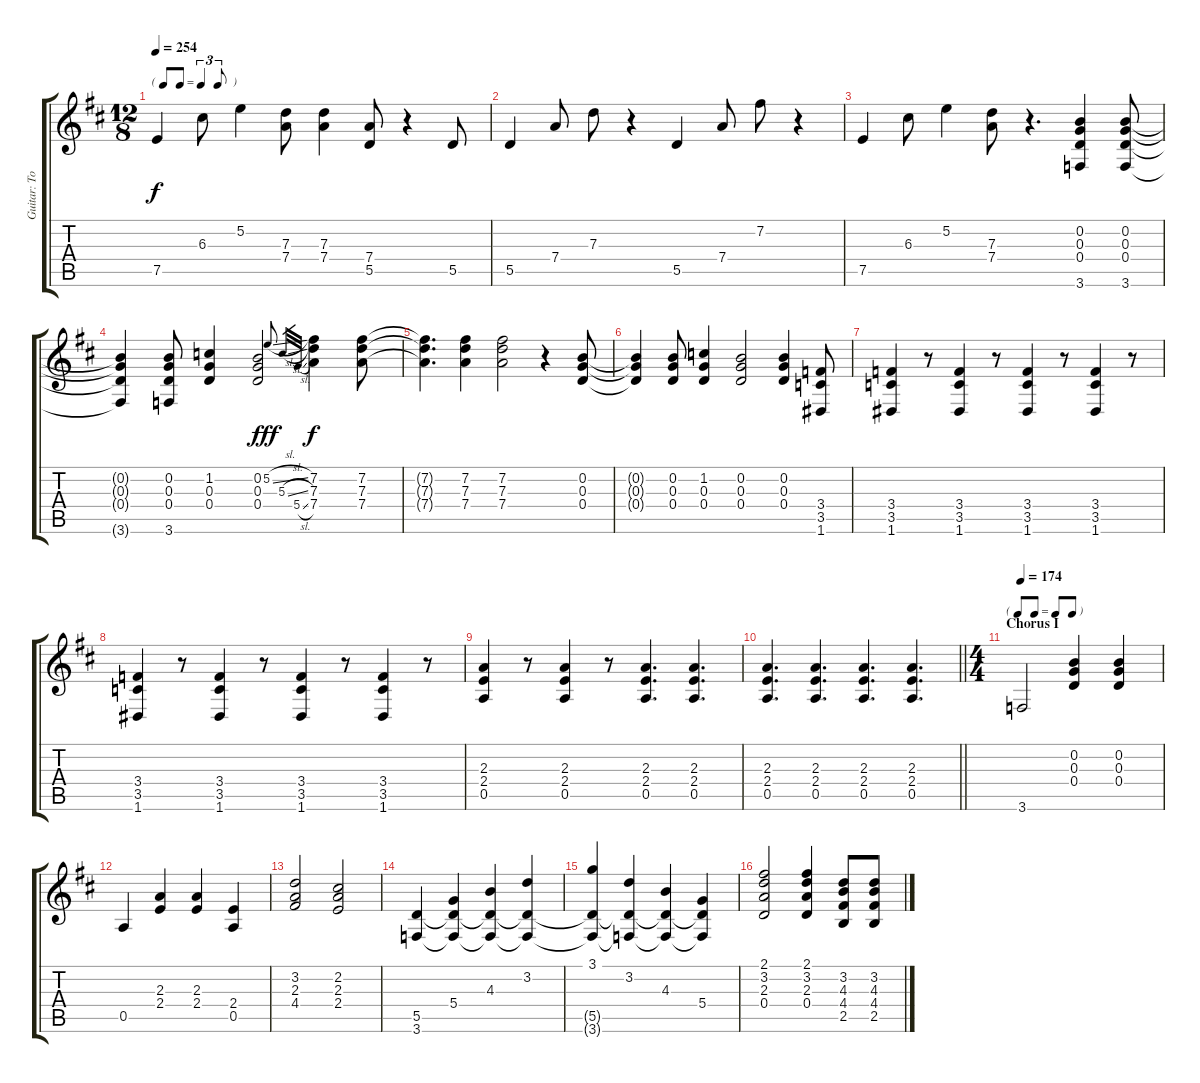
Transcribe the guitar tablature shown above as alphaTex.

\track ("Guitar: Todd" "Guitar: To") {instrument distortionguitar}
\staff {score tabs}
\tuning (E4 B3 G3 D3 A2 D2) {hide}
\ts (12 8)
\tf triplet8th
\tempo 254
\clef g2
\ks d
7.5.4{dy f} 6.3.8 5.2.4 (7.3 7.4).8 (7.3 7.4).4 (7.4 5.5).8 r.4 5.5.8 |
5.5.4 7.4.8 7.3.8 r.4 5.5.4 7.4.8 7.2.8 r.4 |
7.5.4 6.3.8 5.2.4 (7.3 7.4).8 r.4{d} (0.2 0.3 0.4 3.6).4 (0.2 0.3 0.4 3.6).8 |
(0.2{t} 0.3{t} 0.4{t} 3.6{t}).4 (0.2 0.3 0.4 3.6).8 (1.2 0.3 0.4).4 (0.2 0.3 0.4).2 5.2{sl}.32{gr onbeat dy fff} 5.3{sl}.32{gr} 5.4{sl}.32{gr} (7.2 7.3 7.4).4{dy f} (7.2 7.3 7.4).8 |
(7.2{t} 7.3{t} 7.4{t}).4{d} (7.2 7.3 7.4).4 (7.2 7.3 7.4).2 r.4 (0.2 0.3 0.4).8 |
(0.2{t} 0.3{t} 0.4{t}).4 (0.2 0.3 0.4).8 (1.2 0.3 0.4).4 (0.2 0.3 0.4).2 (0.2 0.3 0.4).4 (3.4 3.5 1.6).8 |
(3.4 3.5 1.6).4 r.8 (3.4 3.5 1.6).4 r.8 (3.4 3.5 1.6).4 r.8 (3.4 3.5 1.6).4 r.8 |
(3.4 3.5 1.6).4 r.8 (3.4 3.5 1.6).4 r.8 (3.4 3.5 1.6).4 r.8 (3.4 3.5 1.6).4 r.8 |
(2.3 2.4 0.5).4 r.8 (2.3 2.4 0.5).4 r.8 (2.3 2.4 0.5).4{d} (2.3 2.4 0.5).4{d} |
\barLineRight lightlight
(2.3 2.4 0.5).4{d} (2.3 2.4 0.5).4{d} (2.3 2.4 0.5).4{d} (2.3 2.4 0.5).4{d} |
\ts (4 4)
\tf none
\section ("" "Chorus I")
\tempo 174
3.6.2 (0.2 0.3 0.4).4 (0.2 0.3 0.4).4 |
0.5.4 (2.3 2.4).4 (2.3 2.4).4 (2.4 0.5).4 |
(3.2 2.3 4.4).2 (2.2 2.3 2.4).2 |
(5.5 3.6).4 (5.4 5.5{t} 3.6{t}).4 (4.3 5.5{t} 3.6{t}).4 (3.2 5.5{t} 3.6{t}).4 |
(3.1 5.5{t} 3.6{t}).4 (3.2 5.5{t} 3.6{t}).4 (4.3 5.5{t} 3.6{t}).4 (5.4 5.5{t} 3.6{t}).4 |
(2.1 3.2 2.3 0.4).2 (2.1 3.2 2.3 0.4).4 (3.2 4.3 4.4 2.5).8 (3.2 4.3 4.4 2.5).8
